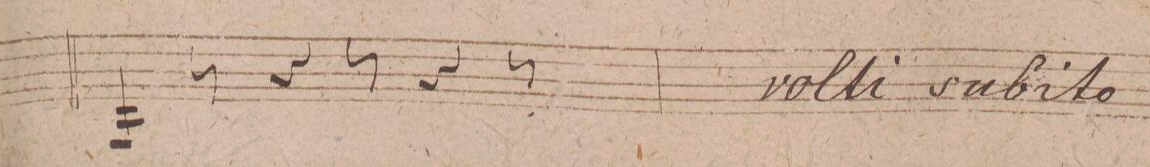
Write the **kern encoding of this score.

**kern	**dynam
*I"Violino 1mo	*
*clefG2	*
*k[f#]	*
*M9/8	*
4G/	.
8r	.
4r	.
8r	.
4r	.
8r	.
=54	=54
*-	*-
